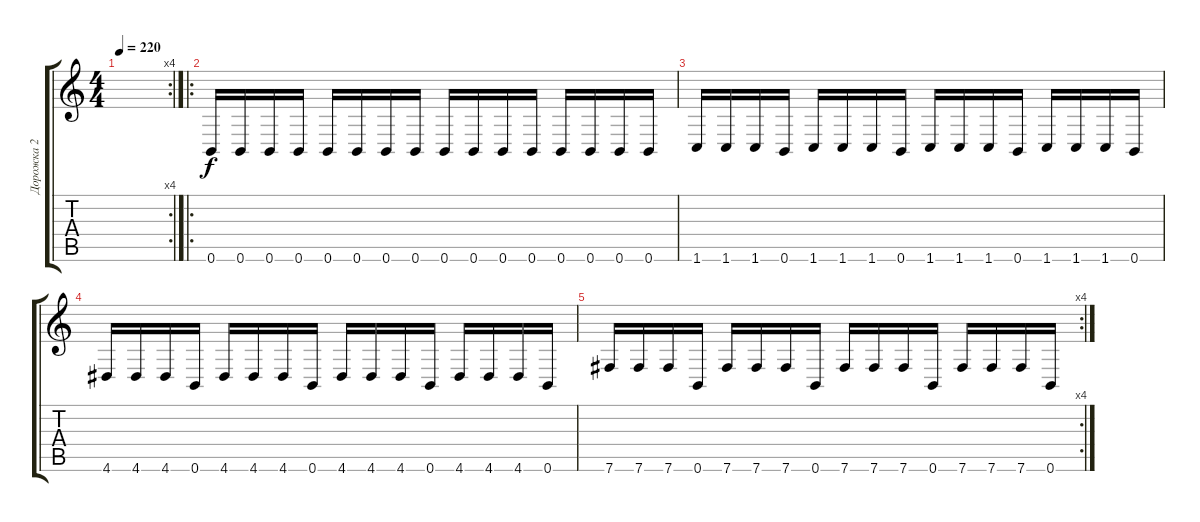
\track ("Дорожка 2" "Дорожка 2") {instrument overdrivenguitar}
\staff {score tabs}
\tuning (B3 Gb3 D3 A2 E2 B1) {hide}
\rc 4
\ts (4 4)
\tempo 220
\clef g2
\ks c
|
\ro
0.6.16 0.6.16 0.6.16 0.6.16 0.6.16 0.6.16 0.6.16 0.6.16 0.6.16 0.6.16 0.6.16 0.6.16 0.6.16 0.6.16 0.6.16 0.6.16 |
1.6.16 1.6.16 1.6.16 0.6.16 1.6.16 1.6.16 1.6.16 0.6.16 1.6.16 1.6.16 1.6.16 0.6.16 1.6.16 1.6.16 1.6.16 0.6.16 |
4.6.16 4.6.16 4.6.16 0.6.16 4.6.16 4.6.16 4.6.16 0.6.16 4.6.16 4.6.16 4.6.16 0.6.16 4.6.16 4.6.16 4.6.16 0.6.16 |
\rc 4
7.6.16 7.6.16 7.6.16 0.6.16 7.6.16 7.6.16 7.6.16 0.6.16 7.6.16 7.6.16 7.6.16 0.6.16 7.6.16 7.6.16 7.6.16 0.6.16
